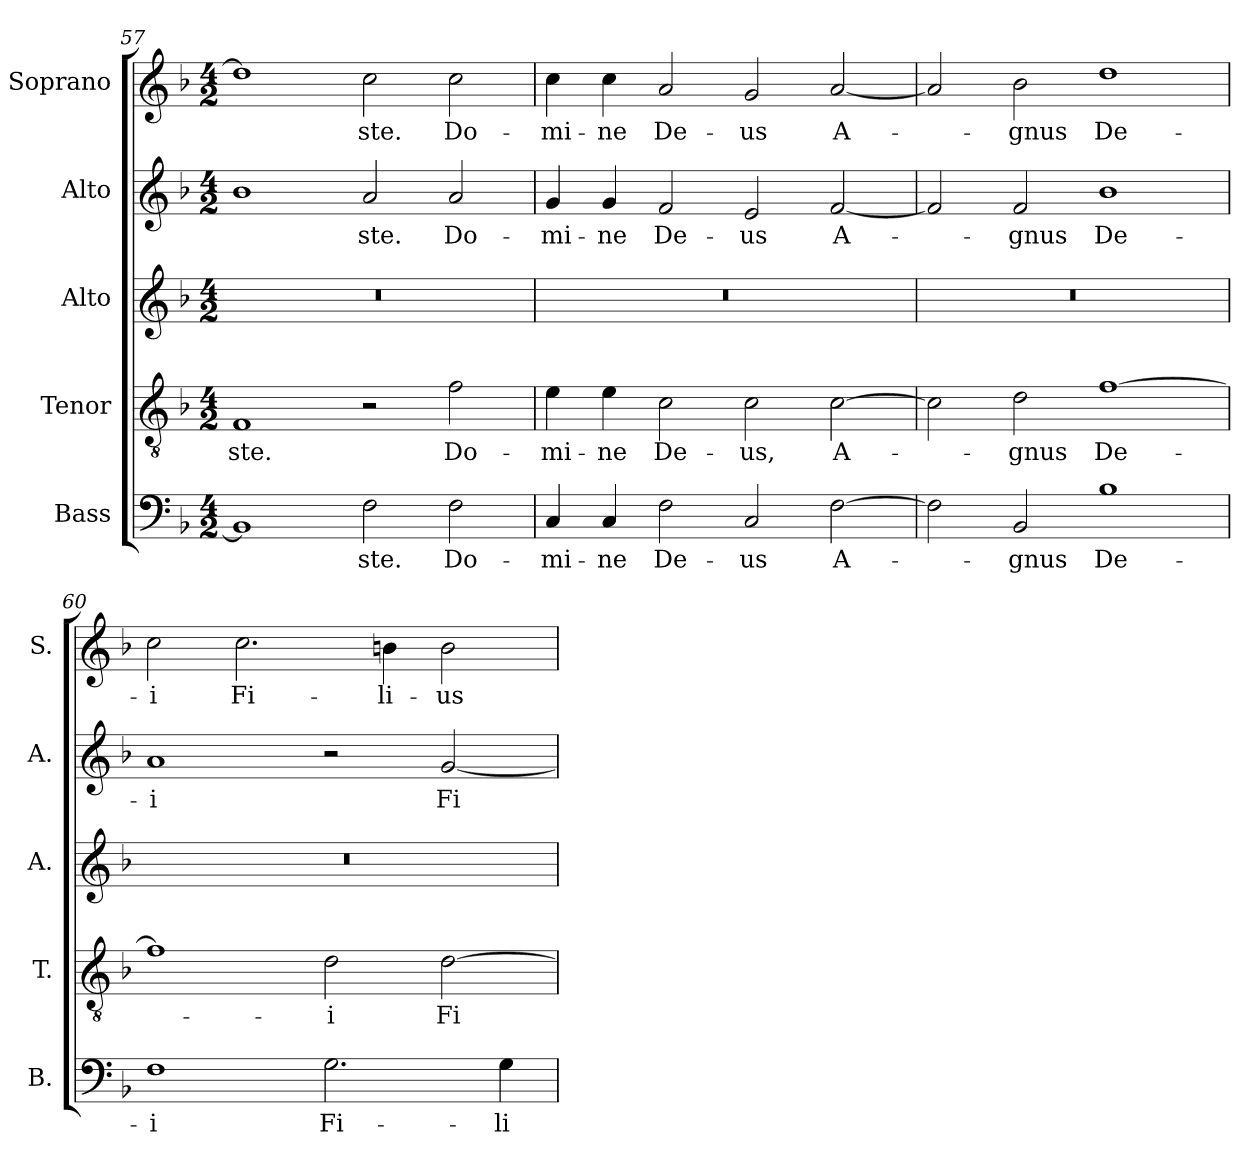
**kern	**text	**kern	**text	**kern	**kern	**text	**kern	**text
*part5	*part5	*part4	*part4	*part3	*part2	*part2	*part1	*part1
*staff5	*staff5	*staff4	*staff4	*staff3	*staff2	*staff2	*staff1	*staff1
*I"Bass	*	*I"Tenor	*	*I"Alto	*I"Alto	*	*I"Soprano	*
*I'B.	*	*I'T.	*	*I'A.	*I'A.	*	*I'S.	*
*clefF4	*	*clefGv2	*	*clefG2	*clefG2	*	*clefG2	*
*	*	*ITrd7c12	*	*	*	*	*	*
*k[b-]	*	*k[b-]	*	*k[b-]	*k[b-]	*	*k[b-]	*
*F:	*	*F:	*	*F:	*F:	*	*F:	*
*M4/2	*	*M4/2	*	*M4/2	*M4/2	*	*M4/2	*
=57	=57	=57	=57	=57	=57	=57	=57	=57
!	!	!	!LO:LY:b:color=#000000	!LO:N:vis=1	!	!	!	!
1BB-i]	.	1FFi	-ste.	0r	1b-i	.	1ddi]	.
!	!LO:LY:b:color=#000000	!	!	!	!	!	!	!
!	!	!	!	!	!	!LO:LY:b:color=#000000	!	!
!	!	!	!	!	!	!	!	!LO:LY:b:color=#000000
2Fi\	-ste.	2r	.	.	2ai/	-ste.	2cci\	-ste.
!	!LO:LY:b:color=#000000	!	!	!	!	!	!	!
!	!	!	!LO:LY:b:color=#000000	!	!	!	!	!
!	!	!	!	!	!	!LO:LY:b:color=#000000	!	!
!	!	!	!	!	!	!	!	!LO:LY:b:color=#000000
2Fi\	Do-	2Fi\	Do-	.	2ai/	Do-	2cci\	Do-
!!LO:PB:g=z
=58	=58	=58	=58	=58	=58	=58	=58	=58
!	!LO:LY:b:color=#000000	!	!	!	!	!	!	!
!	!	!	!LO:LY:b:color=#000000	!LO:N:vis=1	!	!	!	!
!	!	!	!	!	!	!LO:LY:b:color=#000000	!	!
!	!	!	!	!	!	!	!	!LO:LY:b:color=#000000
4Ci/	-mi-	4Ei\	-mi-	0r	4gi/	-mi-	4cci\	-mi-
!	!LO:LY:b:color=#000000	!	!	!	!	!	!	!
!	!	!	!LO:LY:b:color=#000000	!	!	!	!	!
!	!	!	!	!	!	!LO:LY:b:color=#000000	!	!
!	!	!	!	!	!	!	!	!LO:LY:b:color=#000000
4Ci/	-ne	4Ei\	-ne	.	4gi/	-ne	4cci\	-ne
!	!LO:LY:b:color=#000000	!	!	!	!	!	!	!
!	!	!	!LO:LY:b:color=#000000	!	!	!	!	!
!	!	!	!	!	!	!LO:LY:b:color=#000000	!	!
!	!	!	!	!	!	!	!	!LO:LY:b:color=#000000
2Fi\	De-	2Ci\	De-	.	2fi/	De-	2ai/	De-
!	!LO:LY:b:color=#000000	!	!	!	!	!	!	!
!	!	!	!LO:LY:b:color=#000000	!	!	!	!	!
!	!	!	!	!	!	!LO:LY:b:color=#000000	!	!
!	!	!	!	!	!	!	!	!LO:LY:b:color=#000000
2Ci/	-us	2Ci\	-us,	.	2ei/	-us	2gi/	-us
!	!LO:LY:b:color=#000000	!	!	!	!	!	!	!
!	!	!	!LO:LY:b:color=#000000	!	!	!	!	!
!	!	!	!	!	!	!LO:LY:b:color=#000000	!	!
!	!	!	!	!	!	!	!	!LO:LY:b:color=#000000
[2Fi\	A-	[2Ci\	A-	.	[2fi/	A-	[2ai/	A-
=59	=59	=59	=59	=59	=59	=59	=59	=59
!	!	!	!	!LO:N:vis=1	!	!	!	!
2Fi\]	.	2Ci\]	.	0r	2fi/]	.	2ai/]	.
!	!LO:LY:b:color=#000000	!	!	!	!	!	!	!
!	!	!	!LO:LY:b:color=#000000	!	!	!	!	!
!	!	!	!	!	!	!LO:LY:b:color=#000000	!	!
!	!	!	!	!	!	!	!	!LO:LY:b:color=#000000
2BB-i/	-gnus	2Di\	-gnus	.	2fi/	-gnus	2b-i\	-gnus
!	!LO:LY:b:color=#000000	!	!	!	!	!	!	!
!	!	!	!LO:LY:b:color=#000000	!	!	!	!	!
!	!	!	!	!	!	!LO:LY:b:color=#000000	!	!
!	!	!	!	!	!	!	!	!LO:LY:b:color=#000000
1B-i	De-	[1Fi	De-	.	1b-i	De-	1ddi	De-
=60	=60	=60	=60	=60	=60	=60	=60	=60
!	!LO:LY:b:color=#000000	!	!	!LO:N:vis=1	!	!	!	!
!	!	!	!	!	!	!LO:LY:b:color=#000000	!	!
!	!	!	!	!	!	!	!	!LO:LY:b:color=#000000
1Fi	-i	1Fi]	.	0r	1ai	-i	2cci\	-i
!	!	!	!	!	!	!	!	!LO:LY:b:color=#000000
.	.	.	.	.	.	.	2.cci\	Fi-
!	!LO:LY:b:color=#000000	!	!	!	!	!	!	!
!	!	!	!LO:LY:b:color=#000000	!	!	!	!	!
2.Gi\	Fi-	2Di\	-i	.	2r	.	.	.
!	!	!	!	!	!	!	!	!LO:LY:b:color=#000000
.	.	.	.	.	.	.	4bni\	-li-
!	!	!	!LO:LY:b:color=#000000	!	!	!	!	!
!	!	!	!	!	!	!LO:LY:b:color=#000000	!	!
!	!	!	!	!	!	!	!	!LO:LY:b:color=#000000
.	.	[2Di\	Fi-	.	[2gi/	Fi-	2bi\	-us
!	!LO:LY:b:color=#000000	!	!	!	!	!	!	!
4Gi\	-li-	.	.	.	.	.	.	.
=	=	=	=	=	=	=	=	=
*-	*-	*-	*-	*-	*-	*-	*-	*-
